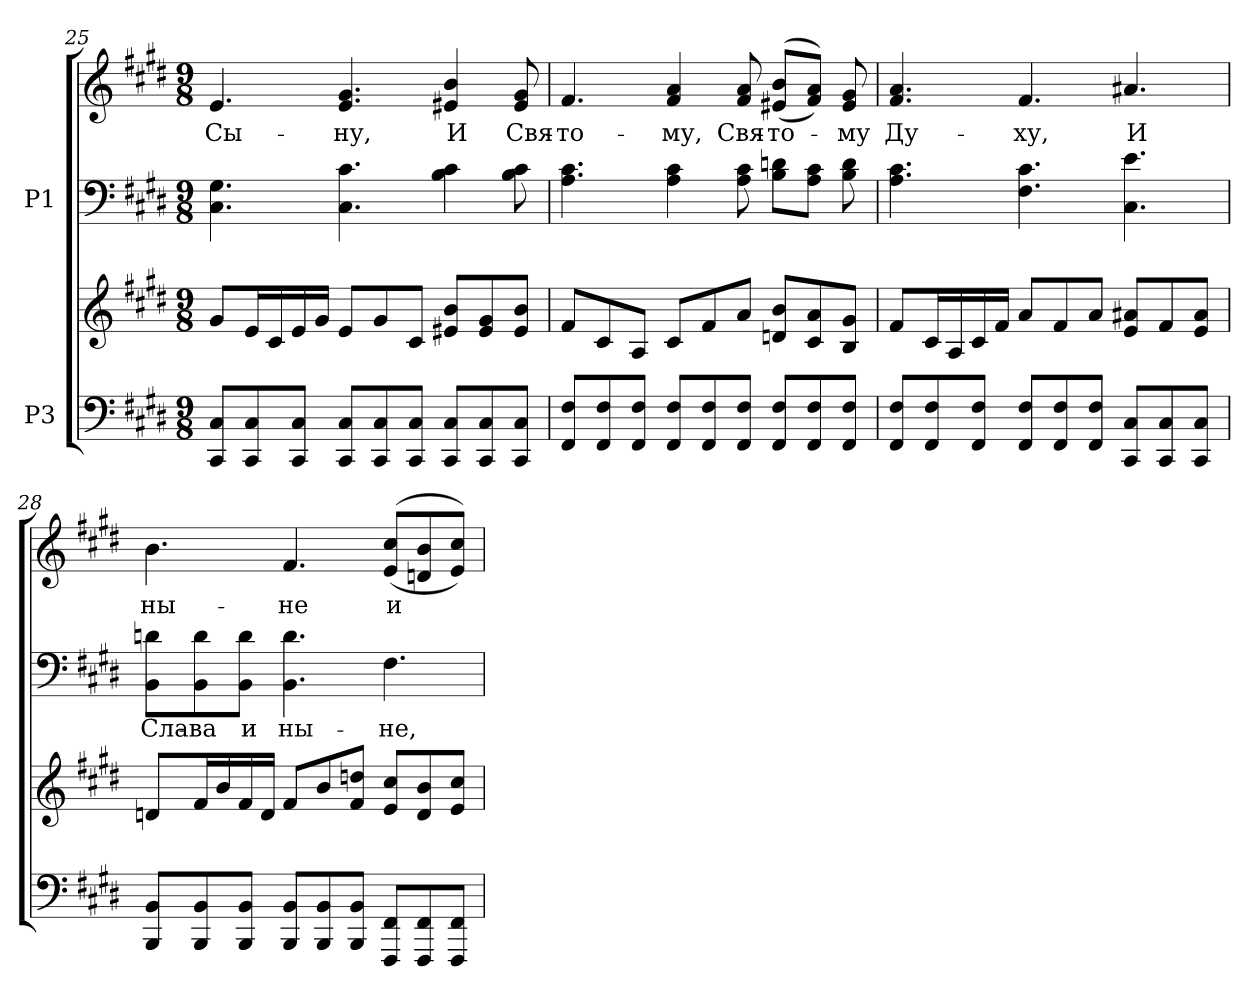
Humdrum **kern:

**kern	**kern	**kern	**text	**kern	**text
*part2	*part2	*part1	*part1	*part1	*part1
*staff4	*staff3	*staff2	*staff2	*staff1	*staff1
*I"P3	*	*I"P1	*	*	*
!!LO:PB:g=z
*clefF4	*clefG2	*clefF4	*	*clefG2	*
*k[f#c#g#d#]	*k[f#c#g#d#]	*k[f#c#g#d#]	*	*k[f#c#g#d#]	*
*c#:	*c#:	*c#:	*	*c#:	*
*M9/8	*M9/8	*M9/8	*	*M9/8	*
=25	=25	=25	=25	=25	=25
!	!	!	!	!	!LO:LY:b:color=#000000
8CC#i/ 8C#iL	8g#i/L	4.C#i\ 4.G#i	.	4.ei/	Сы-
8CC#i/ 8C#i	16ei/L	.	.	.	.
.	16c#i/	.	.	.	.
8CC#i/ 8C#iJ	16ei/	.	.	.	.
.	16g#i/JJ	.	.	.	.
!	!	!	!	!	!LO:LY:b:color=#000000
8CC#i/ 8C#iL	8ei/L	4.C#i\ 4.c#i	.	4.ei/ 4.g#i	-ну,
8CC#i/ 8C#i	8g#i/	.	.	.	.
8CC#i/ 8C#iJ	8c#i/J	.	.	.	.
!	!	!	!	!	!LO:LY:b:color=#000000
8CC#i/ 8C#iL	8e#Xi/ 8biL	4Bi\ 4c#i	.	4e#Xi/ 4bi	И
8CC#i/ 8C#i	8e#i/ 8g#i	.	.	.	.
!	!	!	!	!	!LO:LY:b:color=#000000
8CC#i/ 8C#iJ	8e#i/ 8biJ	8Bi\ 8c#i	.	8e#i/ 8g#i	Свя-
=26	=26	=26	=26	=26	=26
!	!	!	!	!	!LO:LY:b:color=#000000
8FF#i/ 8F#iL	8f#i/L	4.Ai\ 4.c#i	.	4.f#i/	-то-
8FF#i/ 8F#i	8c#i/	.	.	.	.
8FF#i/ 8F#iJ	8Ai/J	.	.	.	.
!	!	!	!	!	!LO:LY:b:color=#000000
8FF#i/ 8F#iL	8c#i/L	4Ai\ 4c#i	.	4f#i/ 4ai	-му,
8FF#i/ 8F#i	8f#i/	.	.	.	.
!	!	!	!	!	!LO:LY:b:color=#000000
8FF#i/ 8F#iJ	8ai/J	8Ai\ 8c#i	.	8f#i/ 8ai	Свя-
!	!	!	!	!	!LO:LY:b:color=#000000
8FF#i/ 8F#iL	8dni/ 8biL	8Bi\ 8dniL	.	((8e#Xi/ 8biL	-то-
8FF#i/ 8F#i	8c#i/ 8ai	8Ai\ 8c#iJ	.	8f#i/ 8aiJ))	.
!	!	!	!	!	!LO:LY:b:color=#000000
8FF#i/ 8F#iJ	8Bi/ 8g#iJ	8Bi\ 8di	.	8e#i/ 8g#i	-му
=27	=27	=27	=27	=27	=27
!	!	!	!	!	!LO:LY:b:color=#000000
8FF#i/ 8F#iL	8f#i/L	4.Ai\ 4.c#i	.	4.f#i/ 4.ai	Ду-
8FF#i/ 8F#i	16c#i/L	.	.	.	.
.	16Ai/	.	.	.	.
8FF#i/ 8F#iJ	16c#i/	.	.	.	.
.	16f#i/JJ	.	.	.	.
!	!	!	!	!	!LO:LY:b:color=#000000
8FF#i/ 8F#iL	8ai/L	4.F#i\ 4.c#i	.	4.f#i/	-ху,
8FF#i/ 8F#i	8f#i/	.	.	.	.
8FF#i/ 8F#iJ	8ai/J	.	.	.	.
!	!	!	!	!	!LO:LY:b:color=#000000
8CC#i/ 8C#iL	8ei/ 8a#XiL	4.C#i\ 4.ei	.	4.a#Xi/	И
8CC#i/ 8C#i	8f#i/	.	.	.	.
8CC#i/ 8C#iJ	8ei/ 8a#iJ	.	.	.	.
!!LO:LB:g=z
=28	=28	=28	=28	=28	=28
!	!	!	!LO:LY:a:color=#000000	!	!
!	!	!	!	!	!LO:LY:b:color=#000000
8BBBi/ 8BBiL	8dni/L	8BBi\ 8dniL	Сла-	4.bi\	ны-
!	!	!	!LO:LY:a:color=#000000	!	!
8BBBi/ 8BBi	16f#i/L	8BBi\ 8di	-ва	.	.
.	16bi/	.	.	.	.
!	!	!	!LO:LY:a:color=#000000	!	!
8BBBi/ 8BBiJ	16f#i/	8BBi\ 8diJ	и	.	.
.	16di/JJ	.	.	.	.
!	!	!	!LO:LY:a:color=#000000	!	!
!	!	!	!	!	!LO:LY:b:color=#000000
8BBBi/ 8BBiL	8f#i/L	4.BBi\ 4.di	ны-	4.f#i/	-не
8BBBi/ 8BBi	8bi/	.	.	.	.
8BBBi/ 8BBiJ	8f#i/ 8ddniJ	.	.	.	.
!	!	!	!LO:LY:a:color=#000000	!	!
!	!	!	!	!	!LO:LY:b:color=#000000
8FFF#i/ 8FF#iL	8ei/ 8cc#iL	4.F#i\	-не,	((8ei/ 8cc#iL	и
8FFF#i/ 8FF#i	8di/ 8bi	.	.	8dni/ 8bi	.
8FFF#i/ 8FF#iJ	8ei/ 8cc#iJ	.	.	8ei/ 8cc#iJ))	.
=	=	=	=	=	=
*-	*-	*-	*-	*-	*-
